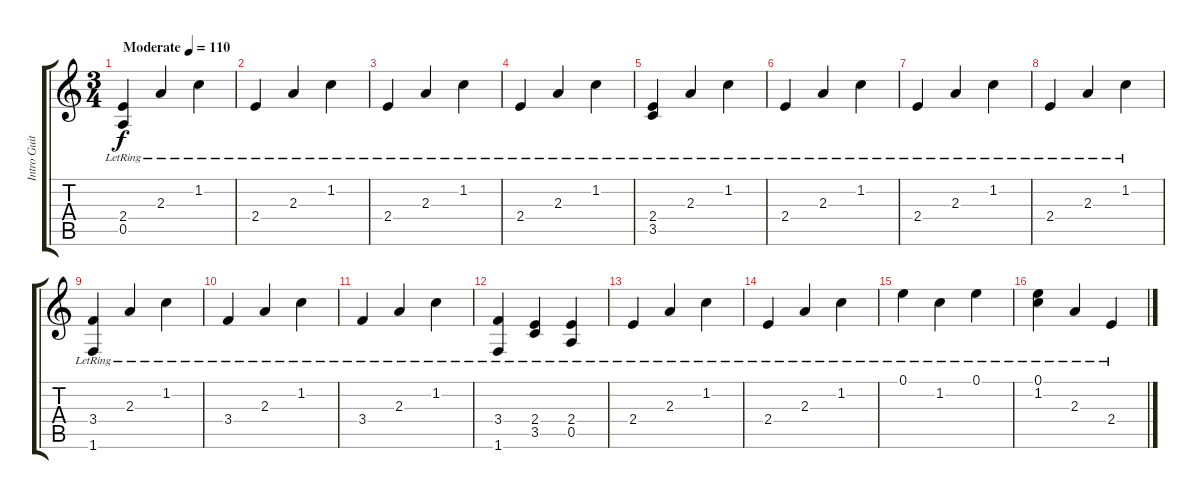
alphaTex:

\track ("Intro Guitar" "Intro Guit") {instrument acousticguitarnylon}
\staff {score tabs}
\tuning (E4 B3 G3 D3 A2 E2) {hide}
\ts (3 4)
\tempo (110 "Moderate")
\clef g2
\ks c
(2.4{lr} 0.5{lr}).4{dy f instrument acousticguitarnylon} 2.3{lr}.4 1.2{lr}.4 |
2.4{lr}.4 2.3{lr}.4 1.2{lr}.4 |
2.4{lr}.4 2.3{lr}.4 1.2{lr}.4 |
2.4{lr}.4 2.3{lr}.4 1.2{lr}.4 |
(2.4{lr} 3.5{lr}).4 2.3{lr}.4 1.2{lr}.4 |
2.4{lr}.4 2.3{lr}.4 1.2{lr}.4 |
2.4{lr}.4 2.3{lr}.4 1.2{lr}.4 |
2.4{lr}.4 2.3{lr}.4 1.2{lr}.4 |
(3.4 1.6{lr}).4 2.3{lr}.4 1.2{lr}.4 |
3.4{lr}.4 2.3{lr}.4 1.2{lr}.4 |
3.4{lr}.4 2.3{lr}.4 1.2{lr}.4 |
(3.4 1.6{lr}).4 (2.4{lr} 3.5{lr}).4 (2.4{lr} 0.5{lr}).4 |
2.4{lr}.4 2.3{lr}.4 1.2{lr}.4 |
2.4{lr}.4 2.3{lr}.4 1.2{lr}.4 |
0.1{lr}.4 1.2{lr}.4 0.1{lr}.4 |
(0.1{lr} 1.2{lr}).4 2.3{lr}.4 2.4{lr}.4
